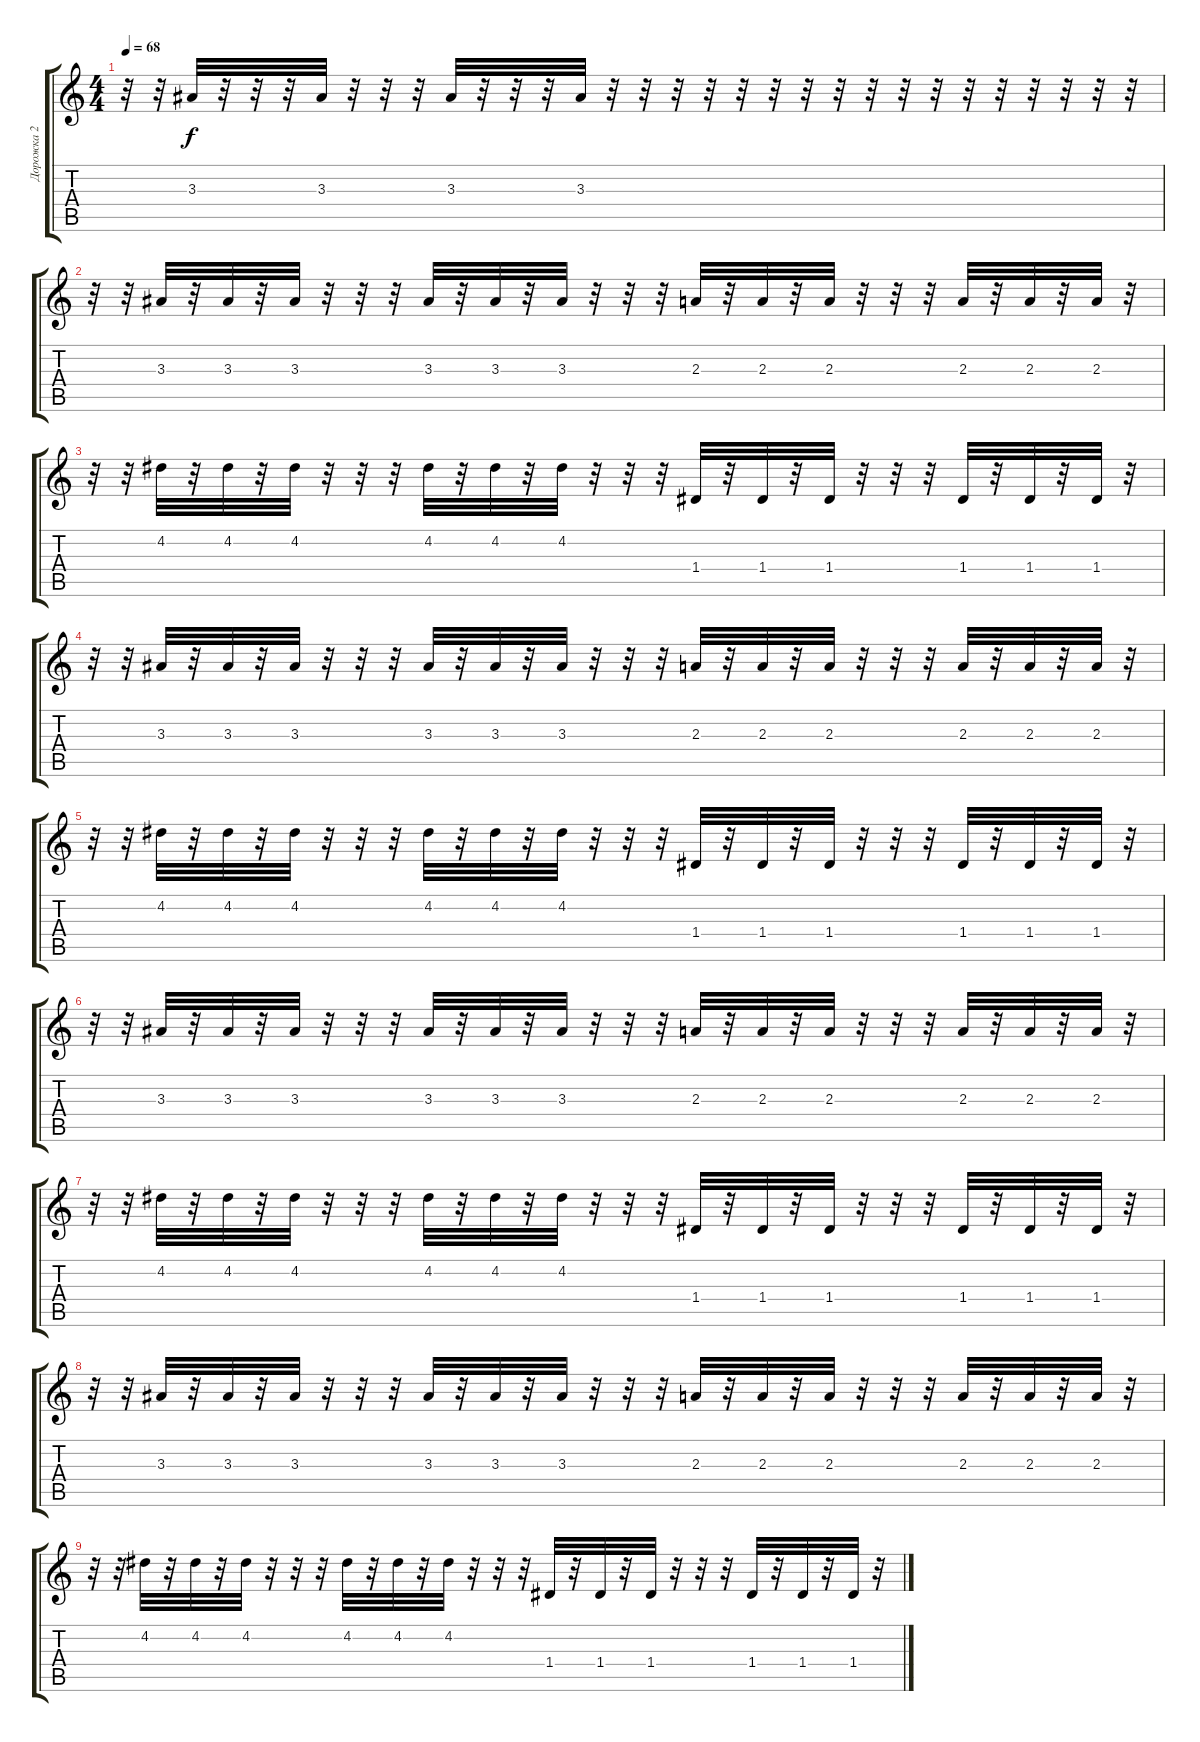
\track ("Дорожка 2" "Дорожка 2") {instrument electricbassfinger}
\staff {score tabs}
\tuning (E4 B3 G3 D3 A2 E2) {hide}
\ts (4 4)
\tempo 68
\clef g2
\ks c
r.32{dy f} r.32 3.3.32 r.32 r.32 r.32 3.3.32 r.32 r.32 r.32 3.3.32 r.32 r.32 r.32 3.3.32 r.32 r.32 r.32 r.32 r.32 r.32 r.32 r.32 r.32 r.32 r.32 r.32 r.32 r.32 r.32 r.32 r.32 |
r.32 r.32 3.3.32 r.32 3.3.32 r.32 3.3.32 r.32 r.32 r.32 3.3.32 r.32 3.3.32 r.32 3.3.32 r.32 r.32 r.32 2.3.32 r.32 2.3.32 r.32 2.3.32 r.32 r.32 r.32 2.3.32 r.32 2.3.32 r.32 2.3.32 r.32 |
r.32 r.32 4.2.32 r.32 4.2.32 r.32 4.2.32 r.32 r.32 r.32 4.2.32 r.32 4.2.32 r.32 4.2.32 r.32 r.32 r.32 1.4.32 r.32 1.4.32 r.32 1.4.32 r.32 r.32 r.32 1.4.32 r.32 1.4.32 r.32 1.4.32 r.32 |
r.32 r.32 3.3.32 r.32 3.3.32 r.32 3.3.32 r.32 r.32 r.32 3.3.32 r.32 3.3.32 r.32 3.3.32 r.32 r.32 r.32 2.3.32 r.32 2.3.32 r.32 2.3.32 r.32 r.32 r.32 2.3.32 r.32 2.3.32 r.32 2.3.32 r.32 |
r.32 r.32 4.2.32 r.32 4.2.32 r.32 4.2.32 r.32 r.32 r.32 4.2.32 r.32 4.2.32 r.32 4.2.32 r.32 r.32 r.32 1.4.32 r.32 1.4.32 r.32 1.4.32 r.32 r.32 r.32 1.4.32 r.32 1.4.32 r.32 1.4.32 r.32 |
r.32 r.32 3.3.32 r.32 3.3.32 r.32 3.3.32 r.32 r.32 r.32 3.3.32 r.32 3.3.32 r.32 3.3.32 r.32 r.32 r.32 2.3.32 r.32 2.3.32 r.32 2.3.32 r.32 r.32 r.32 2.3.32 r.32 2.3.32 r.32 2.3.32 r.32 |
r.32 r.32 4.2.32 r.32 4.2.32 r.32 4.2.32 r.32 r.32 r.32 4.2.32 r.32 4.2.32 r.32 4.2.32 r.32 r.32 r.32 1.4.32 r.32 1.4.32 r.32 1.4.32 r.32 r.32 r.32 1.4.32 r.32 1.4.32 r.32 1.4.32 r.32 |
r.32 r.32 3.3.32 r.32 3.3.32 r.32 3.3.32 r.32 r.32 r.32 3.3.32 r.32 3.3.32 r.32 3.3.32 r.32 r.32 r.32 2.3.32 r.32 2.3.32 r.32 2.3.32 r.32 r.32 r.32 2.3.32 r.32 2.3.32 r.32 2.3.32 r.32 |
r.32 r.32 4.2.32 r.32 4.2.32 r.32 4.2.32 r.32 r.32 r.32 4.2.32 r.32 4.2.32 r.32 4.2.32 r.32 r.32 r.32 1.4.32 r.32 1.4.32 r.32 1.4.32 r.32 r.32 r.32 1.4.32 r.32 1.4.32 r.32 1.4.32 r.32
